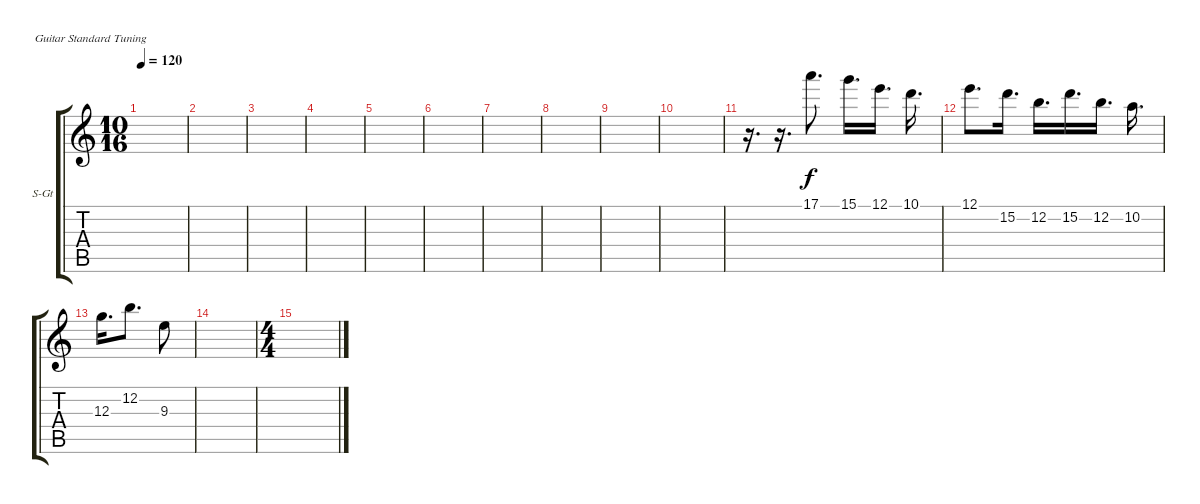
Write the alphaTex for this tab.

\defaultSystemsLayout 4
\bracketExtendMode groupsimilarinstruments
\firstSystemTrackNameOrientation horizontal
\otherSystemsTrackNameOrientation horizontal
\track ("Steel Guitar" "S-Gt") {instrument acousticguitarsteel}
\staff {score tabs}
\tuning (E4 B3 G3 D3 A2 E2)
\ts (10 16)
\tempo 120
\clef g2
\ks c
|
|
|
|
|
|
|
|
|
|
r.16{d} r.16{d} 17.1.8{d} 15.1.16{d} 12.1.16{d} 10.1.16{d} |
12.1.8{d} 15.2.16{d} 12.2.16{d} 15.2.16{d} 12.2.16{d} 10.2.16{d} |
12.3.16{d} 12.2.8{d} 9.3.8 |
|
\ts (4 4)
